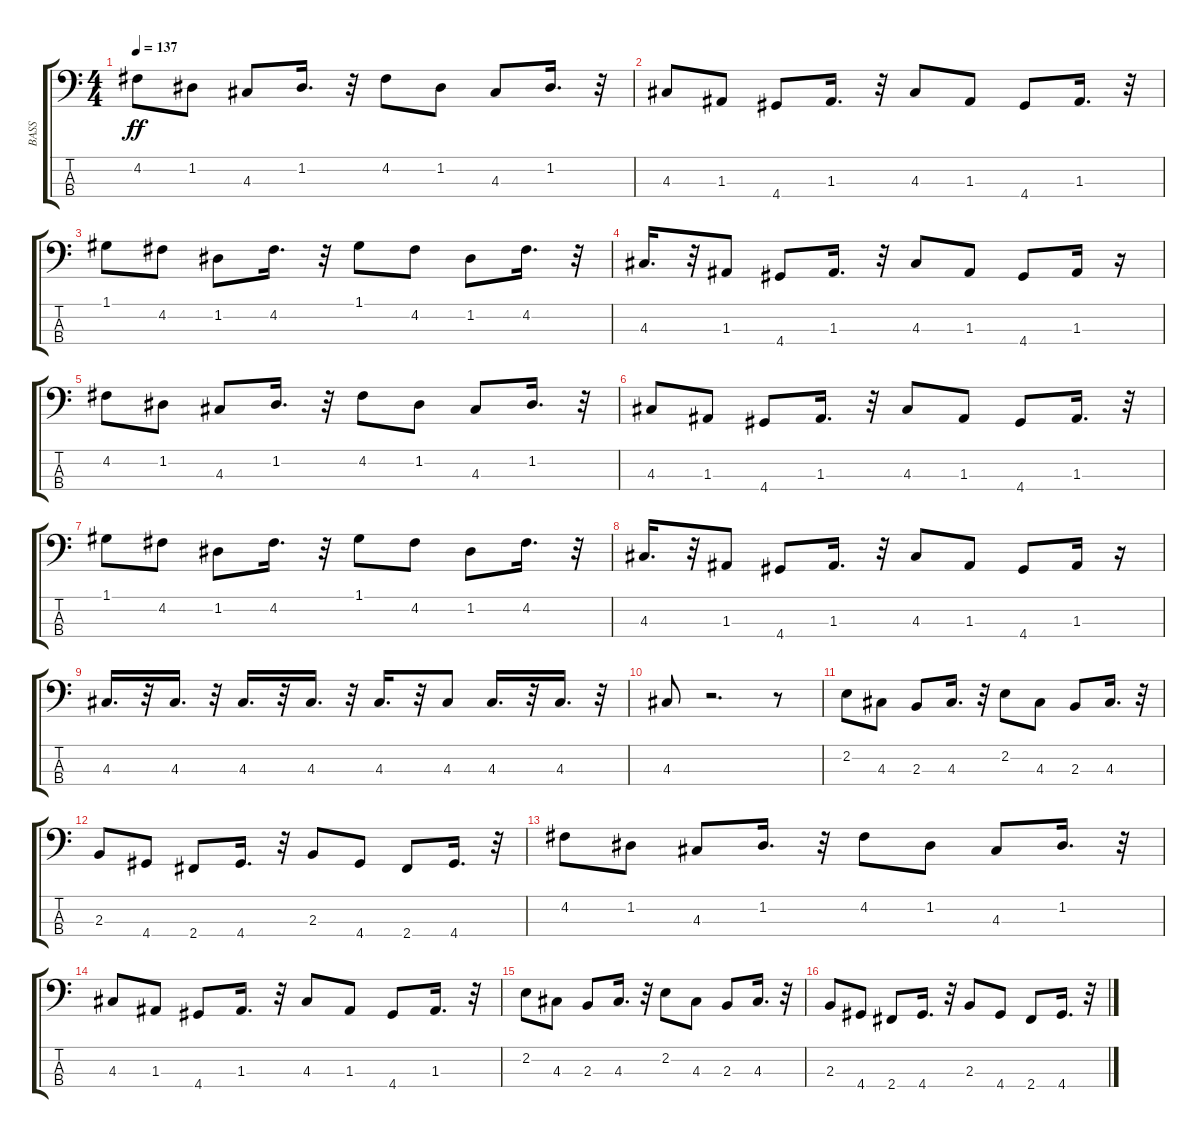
\track ("BASS                                    " "BASS      ") {instrument electricbasspick}
\staff {score tabs}
\tuning (G2 D2 A1 E1) {hide}
\ts (4 4)
\tempo 137
\clef f4
\ks c
4.2.8{dy ff} 1.2.8 4.3.8 1.2.16{d} r.32 4.2.8 1.2.8 4.3.8 1.2.16{d} r.32 |
4.3.8 1.3.8 4.4.8 1.3.16{d} r.32 4.3.8 1.3.8 4.4.8 1.3.16{d} r.32 |
1.1.8 4.2.8 1.2.8 4.2.16{d} r.32 1.1.8 4.2.8 1.2.8 4.2.16{d} r.32 |
4.3.16{d} r.32 1.3.8 4.4.8 1.3.16{d} r.32 4.3.8 1.3.8 4.4.8 1.3.16 r.16 |
4.2.8 1.2.8 4.3.8 1.2.16{d} r.32 4.2.8 1.2.8 4.3.8 1.2.16{d} r.32 |
4.3.8 1.3.8 4.4.8 1.3.16{d} r.32 4.3.8 1.3.8 4.4.8 1.3.16{d} r.32 |
1.1.8 4.2.8 1.2.8 4.2.16{d} r.32 1.1.8 4.2.8 1.2.8 4.2.16{d} r.32 |
4.3.16{d} r.32 1.3.8 4.4.8 1.3.16{d} r.32 4.3.8 1.3.8 4.4.8 1.3.16 r.16 |
4.3.16{d} r.32 4.3.16{d} r.32 4.3.16{d} r.32 4.3.16{d} r.32 4.3.16{d} r.32 4.3.8 4.3.16{d} r.32 4.3.16{d} r.32 |
4.3.8 r.2{d} r.8 |
2.2.8 4.3.8 2.3.8 4.3.16{d} r.32 2.2.8 4.3.8 2.3.8 4.3.16{d} r.32 |
2.3.8 4.4.8 2.4.8 4.4.16{d} r.32 2.3.8 4.4.8 2.4.8 4.4.16{d} r.32 |
4.2.8 1.2.8 4.3.8 1.2.16{d} r.32 4.2.8 1.2.8 4.3.8 1.2.16{d} r.32 |
4.3.8 1.3.8 4.4.8 1.3.16{d} r.32 4.3.8 1.3.8 4.4.8 1.3.16{d} r.32 |
2.2.8 4.3.8 2.3.8 4.3.16{d} r.32 2.2.8 4.3.8 2.3.8 4.3.16{d} r.32 |
2.3.8 4.4.8 2.4.8 4.4.16{d} r.32 2.3.8 4.4.8 2.4.8 4.4.16{d} r.32
